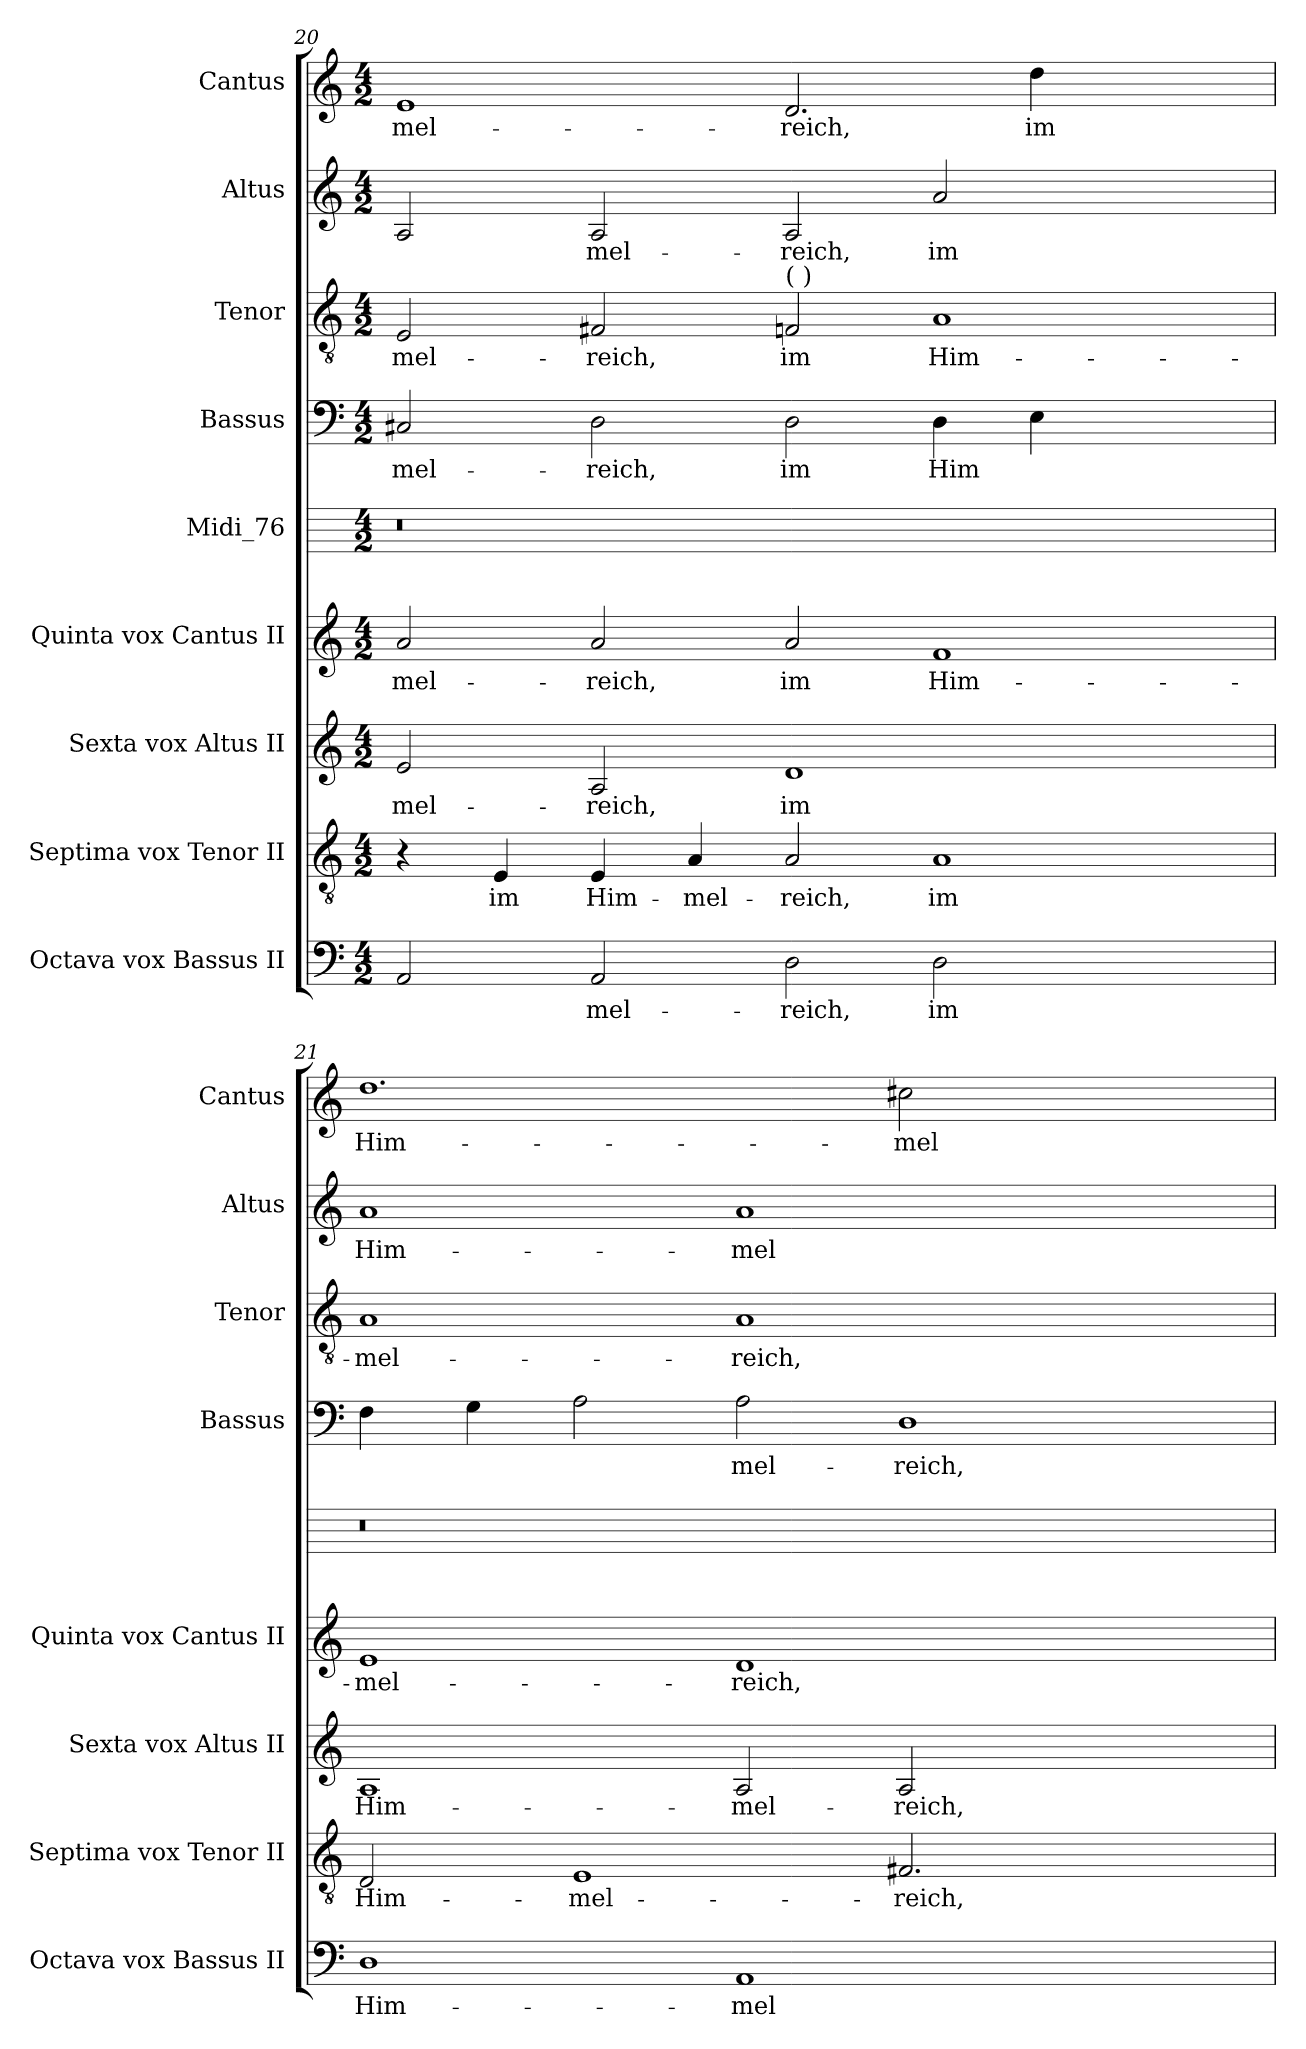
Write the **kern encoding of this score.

**kern	**text	**kern	**text	**kern	**text	**kern	**text	**kern	**kern	**text	**kern	**text	**kern	**text	**kern	**text
*part9	*part9	*part8	*part8	*part7	*part7	*part6	*part6	*part5	*part4	*part4	*part3	*part3	*part2	*part2	*part1	*part1
*staff9	*staff9	*staff8	*staff8	*staff7	*staff7	*staff6	*staff6	*staff5	*staff4	*staff4	*staff3	*staff3	*staff2	*staff2	*staff1	*staff1
*I"Octava vox Bassus II	*	*I"Septima vox Tenor II	*	*I"Sexta vox Altus II	*	*I"Quinta vox Cantus II	*	*I"Midi_76	*I"Bassus	*	*I"Tenor	*	*I"Altus	*	*I"Cantus	*
*I'Octava vox Bassus II	*	*I'Septima vox Tenor II	*	*I'Sexta vox Altus II	*	*I'Quinta vox Cantus II	*	*	*I'Bassus	*	*I'Tenor	*	*I'Altus	*	*I'Cantus	*
*clefF4	*	*clefGv2	*	*clefG2	*	*clefG2	*	*	*clefF4	*	*clefGv2	*	*clefG2	*	*clefG2	*
*k[]	*	*k[]	*	*k[]	*	*k[]	*	*	*k[]	*	*k[]	*	*k[]	*	*k[]	*
*C:	*	*C:	*	*C:	*	*C:	*	*	*C:	*	*C:	*	*C:	*	*C:	*
*M4/2	*	*M4/2	*	*M4/2	*	*M4/2	*	*M4/2	*M4/2	*	*M4/2	*	*M4/2	*	*M4/2	*
=20	=20	=20	=20	=20	=20	=20	=20	=20	=20	=20	=20	=20	=20	=20	=20	=20
!	!	!	!	!	!LO:LY:b	!	!LO:LY:b	!	!	!LO:LY:b	!	!LO:LY:b	!	!	!	!LO:LY:b
2AA	.	4r	.	2e	-mel-	2a	-mel-	0r	2C#X	mel-	2E	-mel-	2A	.	1e	-mel-
!	!	!	!LO:LY:b	!	!	!	!	!	!	!	!	!	!	!	!	!
.	.	4E	im	.	.	.	.	.	.	.	.	.	.	.	.	.
!	!LO:LY:b	!	!LO:LY:b	!	!LO:LY:b	!	!LO:LY:b	!	!	!LO:LY:b	!	!LO:LY:b	!	!LO:LY:b	!	!
2AA	-mel-	4E	Him-	2A	-reich,	2a	-reich,	.	2D	-reich,	2F#X	-reich,	2A	-mel-	.	.
!	!	!	!LO:LY:b	!	!	!	!	!	!	!	!	!	!	!	!	!
.	.	4A	-mel-	.	.	.	.	.	.	.	.	.	.	.	.	.
!	!	!	!	!	!	!	!	!	!	!	!LO:TX:a:t=(  )	!	!	!	!	!
!	!LO:LY:b	!	!LO:LY:b	!	!LO:LY:b	!	!LO:LY:b	!	!	!LO:LY:b	!	!LO:LY:b	!	!LO:LY:b	!	!LO:LY:b
2D	-reich,	2A	-reich,	1d	im	2a	im	.	2D	im	2F	im	2A	-reich,	2.d	-reich,
!	!LO:LY:b	!	!LO:LY:b	!	!	!	!LO:LY:b	!	!	!LO:LY:b	!	!LO:LY:b	!	!LO:LY:b	!	!
2D	im	1A	im	.	.	1f	Him-	.	4D	Him	1A	Him-	2a	im	.	.
!	!	!	!	!	!	!	!	!	!	!	!	!	!	!	!	!LO:LY:b
.	.	.	.	.	.	.	.	.	4E	.	.	.	.	.	4dd	im
2ryy	.	.	.	2ryy	.	.	.	2ryy	2ryy	.	.	.	2ryy	.	2ryy	.
=21	=21	=21	=21	=21	=21	=21	=21	=21	=21	=21	=21	=21	=21	=21	=21	=21
!	!LO:LY:b	!	!LO:LY:b	!	!LO:LY:b	!	!LO:LY:b	!	!	!	!	!LO:LY:b	!	!LO:LY:b	!	!LO:LY:b
1D	Him-	2D	Him-	1A	Him-	1e	-mel-	0r	4F	.	1A	-mel-	1a	Him-	1.dd	Him-
.	.	.	.	.	.	.	.	.	4G	.	.	.	.	.	.	.
!	!	!	!LO:LY:b	!	!	!	!	!	!	!	!	!	!	!	!	!
.	.	1E	-mel-	.	.	.	.	.	2A	.	.	.	.	.	.	.
!	!LO:LY:b	!	!	!	!LO:LY:b	!	!LO:LY:b	!	!	!LO:LY:b	!	!LO:LY:b	!	!LO:LY:b	!	!
1AA	-mel-	.	.	2A	-mel-	1d	-reich,	.	2A	mel-	1A	-reich,	1a	-mel-	.	.
!	!	!	!LO:LY:b	!	!LO:LY:b	!	!	!	!	!LO:LY:b	!	!	!	!	!	!LO:LY:b
.	.	2.F#X	-reich,	2A	-reich,	.	.	.	1D	-reich,	.	.	.	.	2cc#X	-mel-
2ryy	.	.	.	2ryy	.	2ryy	.	2ryy	.	.	2ryy	.	2ryy	.	2ryy	.
.	.	4ryy	.	.	.	.	.	.	.	.	.	.	.	.	.	.
=	=	=	=	=	=	=	=	=	=	=	=	=	=	=	=	=
*-	*-	*-	*-	*-	*-	*-	*-	*-	*-	*-	*-	*-	*-	*-	*-	*-
